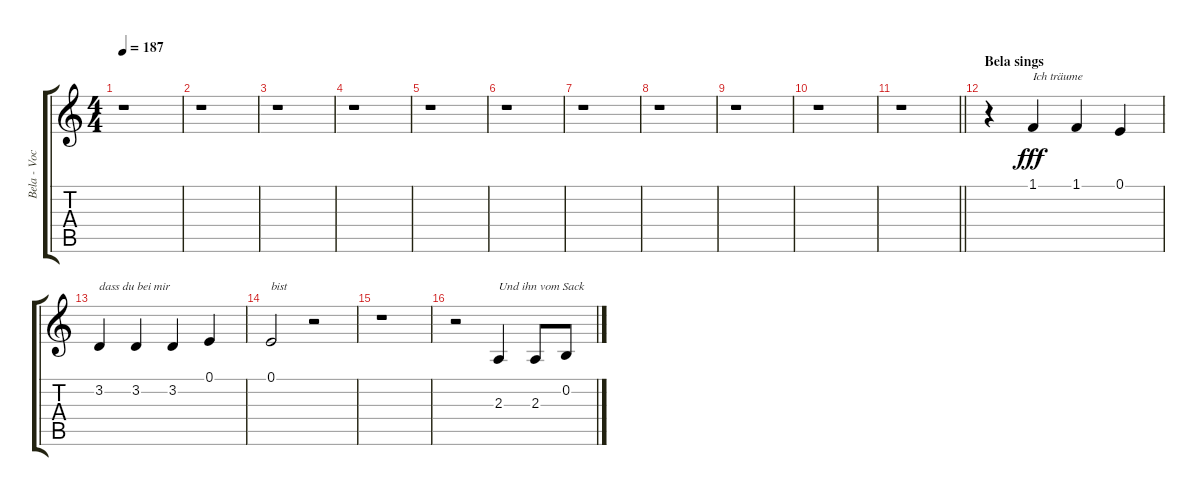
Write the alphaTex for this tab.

\track ("Bela - Vocal" "Bela - Voc") {instrument bassoon}
\staff {score tabs}
\tuning (E4 B3 G3 D3 A2 E2) {hide}
\ts (4 4)
\tempo 187
\clef g2
\ks c
r.1{dy fff} |
r.1 |
r.1 |
r.1 |
r.1 |
r.1 |
r.1 |
r.1 |
r.1 |
r.1 |
\barLineRight lightlight
r.1 |
\section ("" "Bela sings")
r.4 1.1.4{txt "Ich träume"} 1.1.4 0.1.4 |
3.2.4{txt "dass du bei mir"} 3.2.4 3.2.4 0.1.4 |
0.1.2{txt "bist"} r.2 |
r.1 |
r.2 2.3.4{txt "Und ihn vom Sack"} 2.3.8 0.2.8
